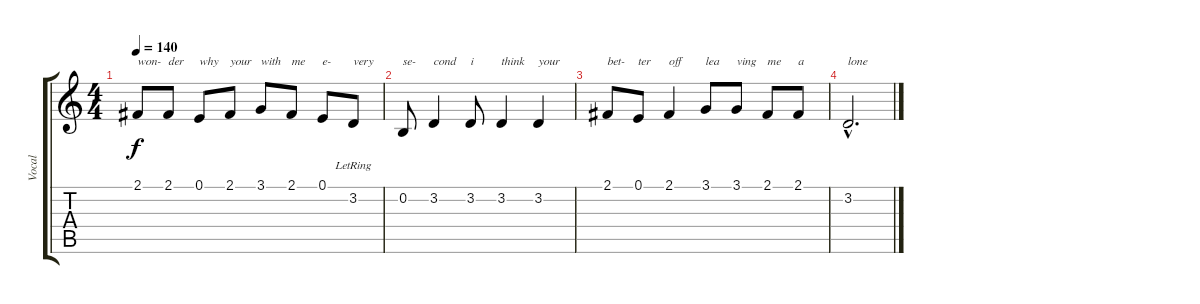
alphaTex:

\track ("Vocal" "Vocal") {instrument tenorsax}
\staff {score tabs}
\tuning (E4 B3 G3 D3 A2 E2) {hide}
\ts (4 4)
\tempo 140
\clef g2
\ks c
2.1.8{txt "won-" dy f} 2.1.8{txt "der"} 0.1.8{txt "why"} 2.1.8{txt "your"} 3.1.8{txt "with"} 2.1.8{txt "me"} 0.1.8{txt "e-"} 3.2{lr}.8{txt "very"} |
0.2.8{txt "se-"} 3.2.4{txt "cond"} 3.2.8{txt "i"} 3.2.4{txt "think"} 3.2.4{txt "your"} |
2.1.8{txt "bet-"} 0.1.8{txt "ter"} 2.1.4{txt "off"} 3.1.8{txt "lea"} 3.1.8{txt "ving"} 2.1.8{txt "me"} 2.1.8{txt "a"} |
3.2{hac}.2{d txt "lone"}
